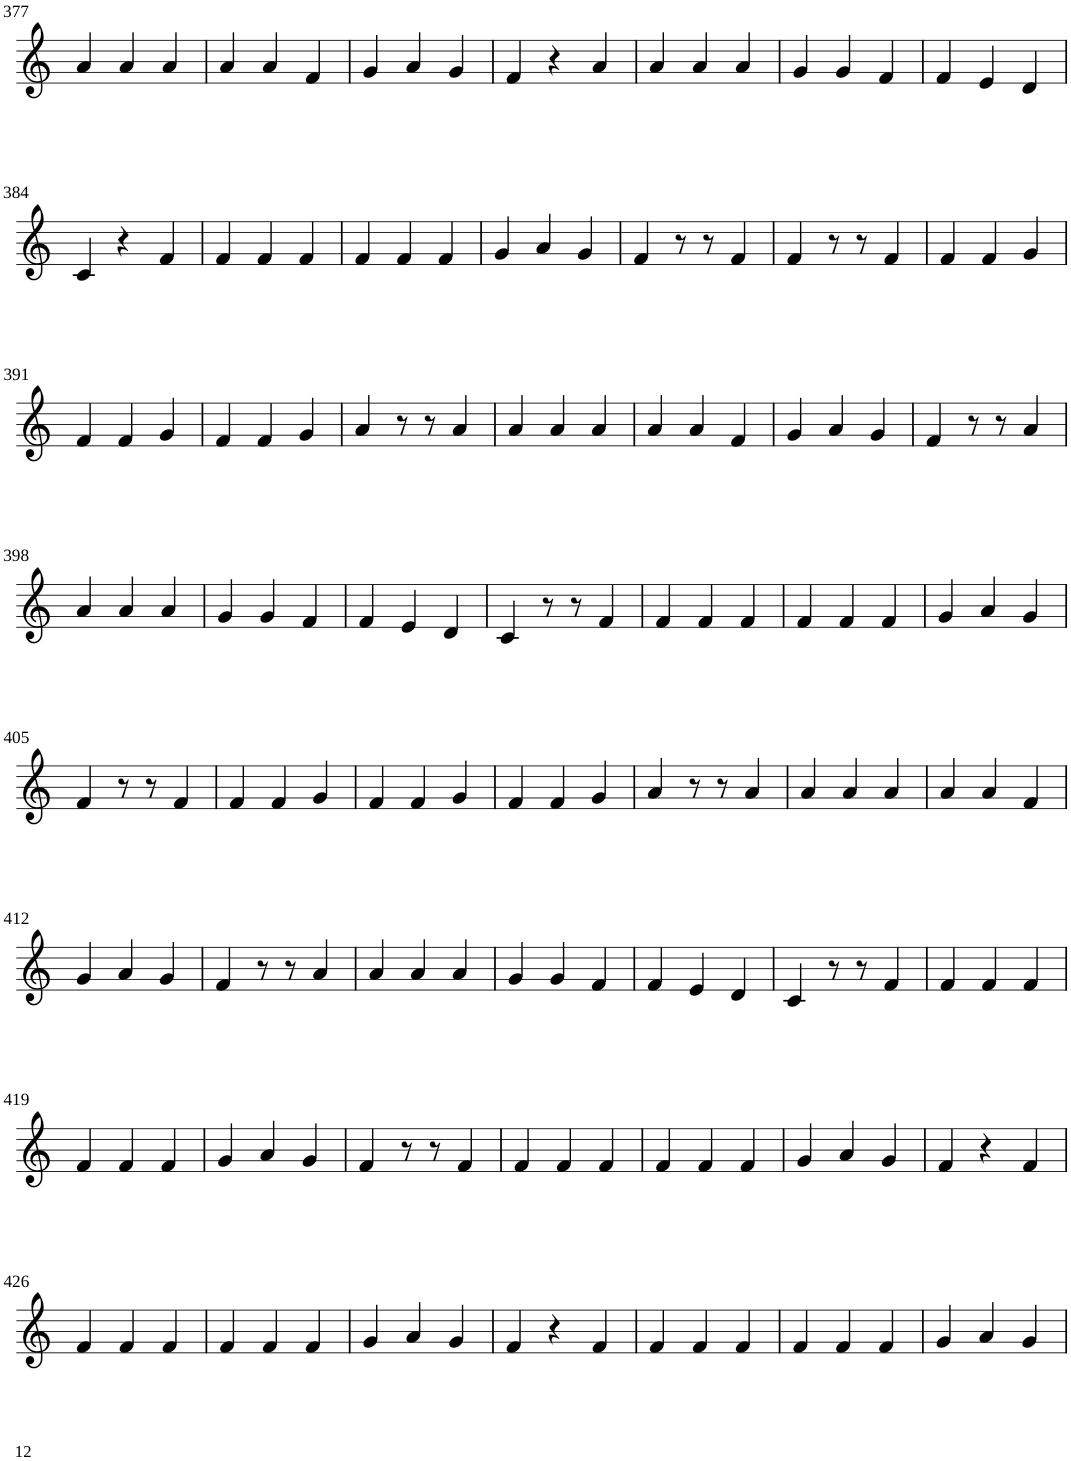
**kern
*part1
*staff1
*I"Violin
!!LO:PB:g=z
*clefG2
*k[]
*M6/8
=377
4a/
4a/
4a/
=378
4a/
4a/
4f/
=379
4g/
4a/
4g/
=380
4f/
4r
4a/
=381
4a/
4a/
4a/
=382
4g/
4g/
4f/
=383
4f/
4e/
4d/
!!LO:LB:g=z
=384
4c/
4r
4f/
=385
4f/
4f/
4f/
=386
4f/
4f/
4f/
=387
4g/
4a/
4g/
=388
4f/
8r
8r
4f/
=389
4f/
8r
8r
4f/
=390
4f/
4f/
4g/
!!LO:LB:g=z
=391
4f/
4f/
4g/
=392
4f/
4f/
4g/
=393
4a/
8r
8r
4a/
=394
4a/
4a/
4a/
=395
4a/
4a/
4f/
=396
4g/
4a/
4g/
=397
4f/
8r
8r
4a/
!!LO:LB:g=z
=398
4a/
4a/
4a/
=399
4g/
4g/
4f/
=400
4f/
4e/
4d/
=401
4c/
8r
8r
4f/
=402
4f/
4f/
4f/
=403
4f/
4f/
4f/
=404
4g/
4a/
4g/
!!LO:LB:g=z
=405
4f/
8r
8r
4f/
=406
4f/
4f/
4g/
=407
4f/
4f/
4g/
=408
4f/
4f/
4g/
=409
4a/
8r
8r
4a/
=410
4a/
4a/
4a/
=411
4a/
4a/
4f/
!!LO:LB:g=z
=412
4g/
4a/
4g/
=413
4f/
8r
8r
4a/
=414
4a/
4a/
4a/
=415
4g/
4g/
4f/
=416
4f/
4e/
4d/
=417
4c/
8r
8r
4f/
=418
4f/
4f/
4f/
!!LO:LB:g=z
=419
4f/
4f/
4f/
=420
4g/
4a/
4g/
=421
4f/
8r
8r
4f/
=422
4f/
4f/
4f/
=423
4f/
4f/
4f/
=424
4g/
4a/
4g/
=425
4f/
4r
4f/
!!LO:LB:g=z
=426
4f/
4f/
4f/
=427
4f/
4f/
4f/
=428
4g/
4a/
4g/
=429
4f/
4r
4f/
=430
4f/
4f/
4f/
=431
4f/
4f/
4f/
=432
4g/
4a/
4g/
=
*-
